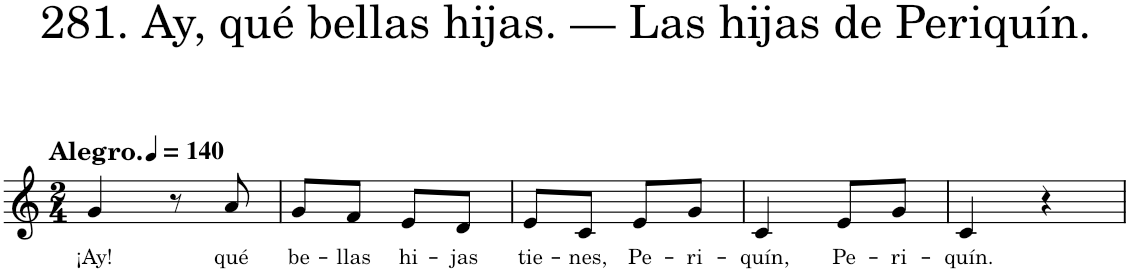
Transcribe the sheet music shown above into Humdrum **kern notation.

**kern	**text
*part1	*part1
*staff1	*staff1
*I"Piano	*
*I'Pno.	*
*clefG2	*
*k[]	*
*M2/4	*
*MM140	*
=1	=1
!LO:TX:a:B:t=Alegro.	!
!	!LO:LY:b
4g/	¡Ay!
8r	.
!	!LO:LY:b
8a/	qué
=2	=2
!	!LO:LY:b
8g/L	be-
!	!LO:LY:b
8f/J	-llas
!	!LO:LY:b
8e/L	hi-
!	!LO:LY:b
8d/J	-jas
=3	=3
!	!LO:LY:b
8e/L	tie-
!	!LO:LY:b
8c/J	-nes,
!	!LO:LY:b
8e/L	Pe-
!	!LO:LY:b
8g/J	-ri-
=4	=4
!	!LO:LY:b
4c/	-quín,
!	!LO:LY:b
8e/L	Pe-
!	!LO:LY:b
8g/J	-ri-
=5	=5
!	!LO:LY:b
4c/	-quín.
4r	.
=	=
*-	*-
